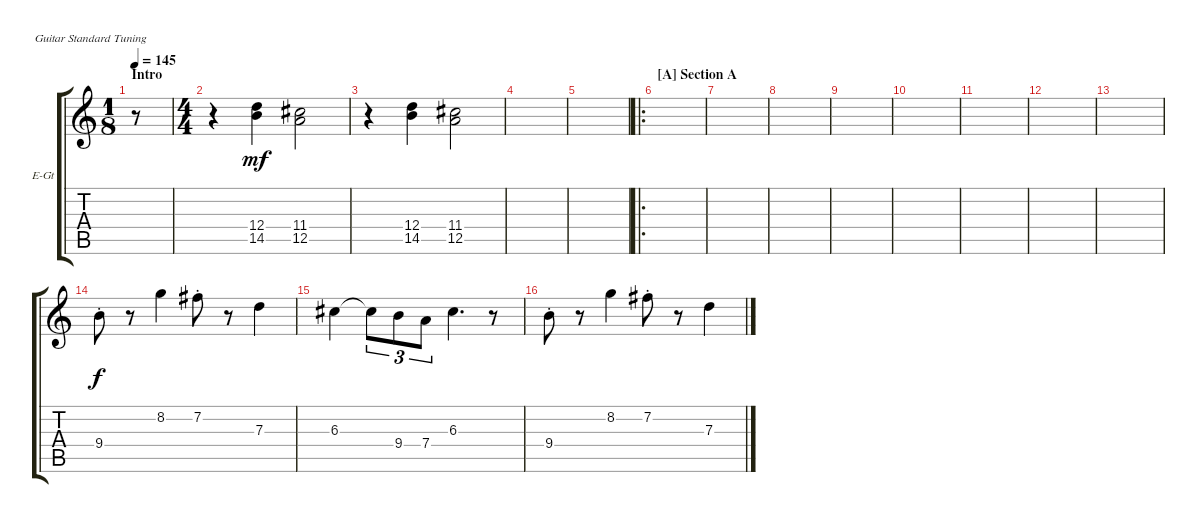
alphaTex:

\defaultSystemsLayout 4
\bracketExtendMode groupsimilarinstruments
\firstSystemTrackNameOrientation horizontal
\otherSystemsTrackNameOrientation horizontal
\track ("Right Side Trumpet/etc" "E-Gt") {instrument electricguitarclean}
\staff {score tabs}
\tuning (E4 B3 G3 D3 A2 E2)
\ts (1 8)
\section ("" "Intro")
\tempo 145
\clef g2
\ks c
r.8{dy mf instrument electricguitarclean} |
\ts (4 4)
r.4 (14.5 12.4).4 (12.5 11.4).2 |
r.4 (14.5 12.4).4 (12.5 11.4).2 |
|
|
\ro
\section ("A" "Section A")
|
|
|
|
|
|
|
|
9.4{st}.8{dy f} r.8 8.2.4 7.2{st}.8 r.8 7.3.4 |
6.3.4 6.3{t}.8{tu (3 2)} 9.4.8{tu (3 2)} 7.4.8{tu (3 2)} 6.3.4{d} r.8 |
9.4{st}.8 r.8 8.2.4 7.2{st}.8 r.8 7.3.4
